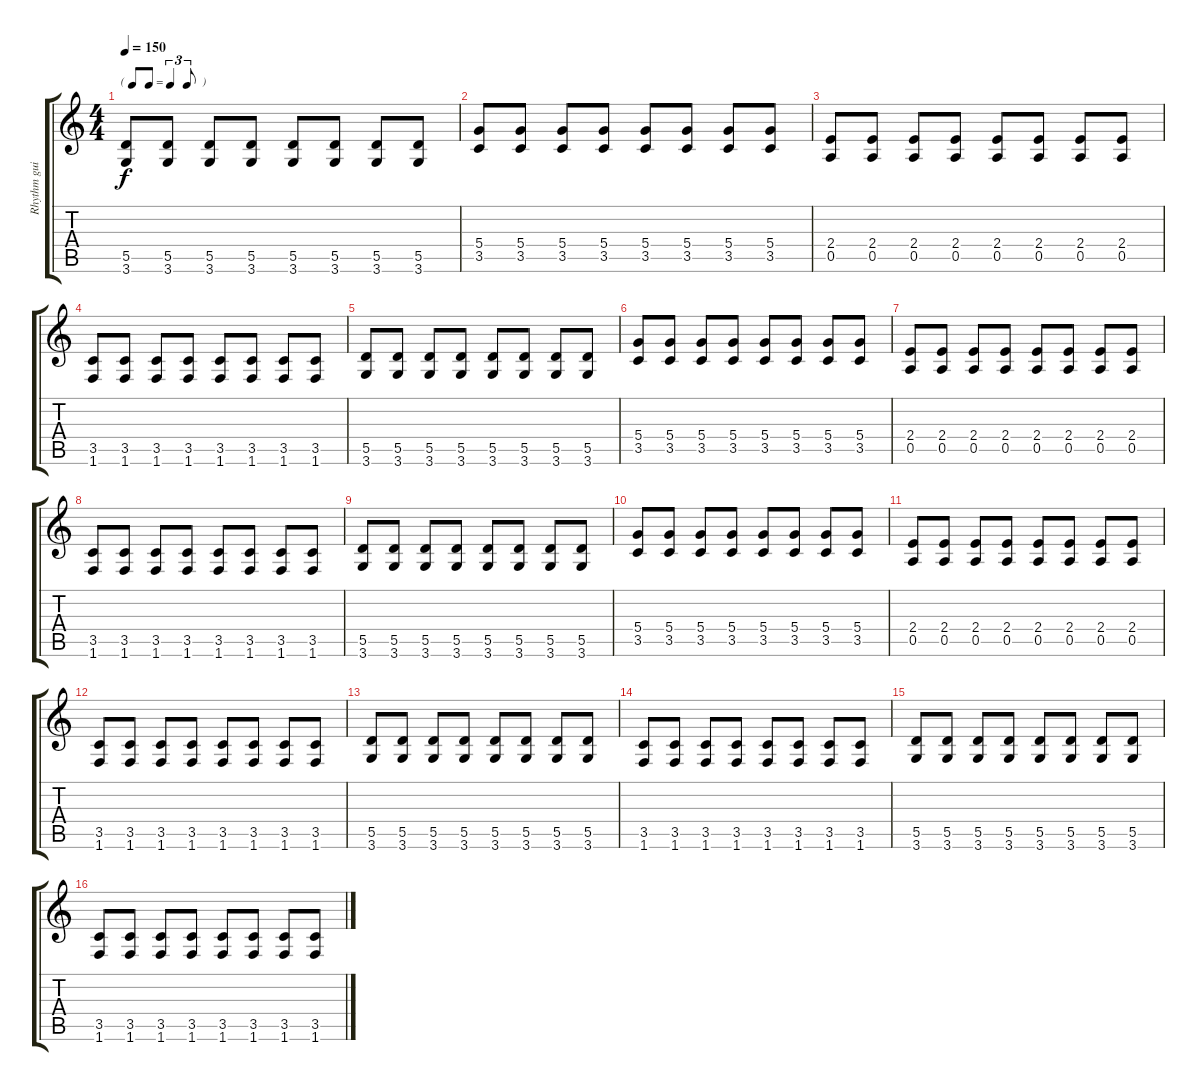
\track ("Rhythm guitar" "Rhythm gui") {instrument distortionguitar}
\staff {score tabs}
\tuning (E4 B3 G3 D3 A2 E2) {hide}
\ts (4 4)
\tf triplet8th
\tempo 150
\clef g2
\ks c
(5.5 3.6).8{dy f} (5.5 3.6).8 (5.5 3.6).8 (5.5 3.6).8 (5.5 3.6).8 (5.5 3.6).8 (5.5 3.6).8 (5.5 3.6).8 |
(5.4 3.5).8 (5.4 3.5).8 (5.4 3.5).8 (5.4 3.5).8 (5.4 3.5).8 (5.4 3.5).8 (5.4 3.5).8 (5.4 3.5).8 |
(2.4 0.5).8 (2.4 0.5).8 (2.4 0.5).8 (2.4 0.5).8 (2.4 0.5).8 (2.4 0.5).8 (2.4 0.5).8 (2.4 0.5).8 |
(3.5 1.6).8 (3.5 1.6).8 (3.5 1.6).8 (3.5 1.6).8 (3.5 1.6).8 (3.5 1.6).8 (3.5 1.6).8 (3.5 1.6).8 |
(5.5 3.6).8 (5.5 3.6).8 (5.5 3.6).8 (5.5 3.6).8 (5.5 3.6).8 (5.5 3.6).8 (5.5 3.6).8 (5.5 3.6).8 |
(5.4 3.5).8 (5.4 3.5).8 (5.4 3.5).8 (5.4 3.5).8 (5.4 3.5).8 (5.4 3.5).8 (5.4 3.5).8 (5.4 3.5).8 |
(2.4 0.5).8 (2.4 0.5).8 (2.4 0.5).8 (2.4 0.5).8 (2.4 0.5).8 (2.4 0.5).8 (2.4 0.5).8 (2.4 0.5).8 |
(3.5 1.6).8 (3.5 1.6).8 (3.5 1.6).8 (3.5 1.6).8 (3.5 1.6).8 (3.5 1.6).8 (3.5 1.6).8 (3.5 1.6).8 |
(5.5 3.6).8 (5.5 3.6).8 (5.5 3.6).8 (5.5 3.6).8 (5.5 3.6).8 (5.5 3.6).8 (5.5 3.6).8 (5.5 3.6).8 |
(5.4 3.5).8 (5.4 3.5).8 (5.4 3.5).8 (5.4 3.5).8 (5.4 3.5).8 (5.4 3.5).8 (5.4 3.5).8 (5.4 3.5).8 |
(2.4 0.5).8 (2.4 0.5).8 (2.4 0.5).8 (2.4 0.5).8 (2.4 0.5).8 (2.4 0.5).8 (2.4 0.5).8 (2.4 0.5).8 |
(3.5 1.6).8 (3.5 1.6).8 (3.5 1.6).8 (3.5 1.6).8 (3.5 1.6).8 (3.5 1.6).8 (3.5 1.6).8 (3.5 1.6).8 |
(5.5 3.6).8 (5.5 3.6).8 (5.5 3.6).8 (5.5 3.6).8 (5.5 3.6).8 (5.5 3.6).8 (5.5 3.6).8 (5.5 3.6).8 |
(3.5 1.6).8 (3.5 1.6).8 (3.5 1.6).8 (3.5 1.6).8 (3.5 1.6).8 (3.5 1.6).8 (3.5 1.6).8 (3.5 1.6).8 |
(5.5 3.6).8 (5.5 3.6).8 (5.5 3.6).8 (5.5 3.6).8 (5.5 3.6).8 (5.5 3.6).8 (5.5 3.6).8 (5.5 3.6).8 |
(3.5 1.6).8 (3.5 1.6).8 (3.5 1.6).8 (3.5 1.6).8 (3.5 1.6).8 (3.5 1.6).8 (3.5 1.6).8 (3.5 1.6).8
